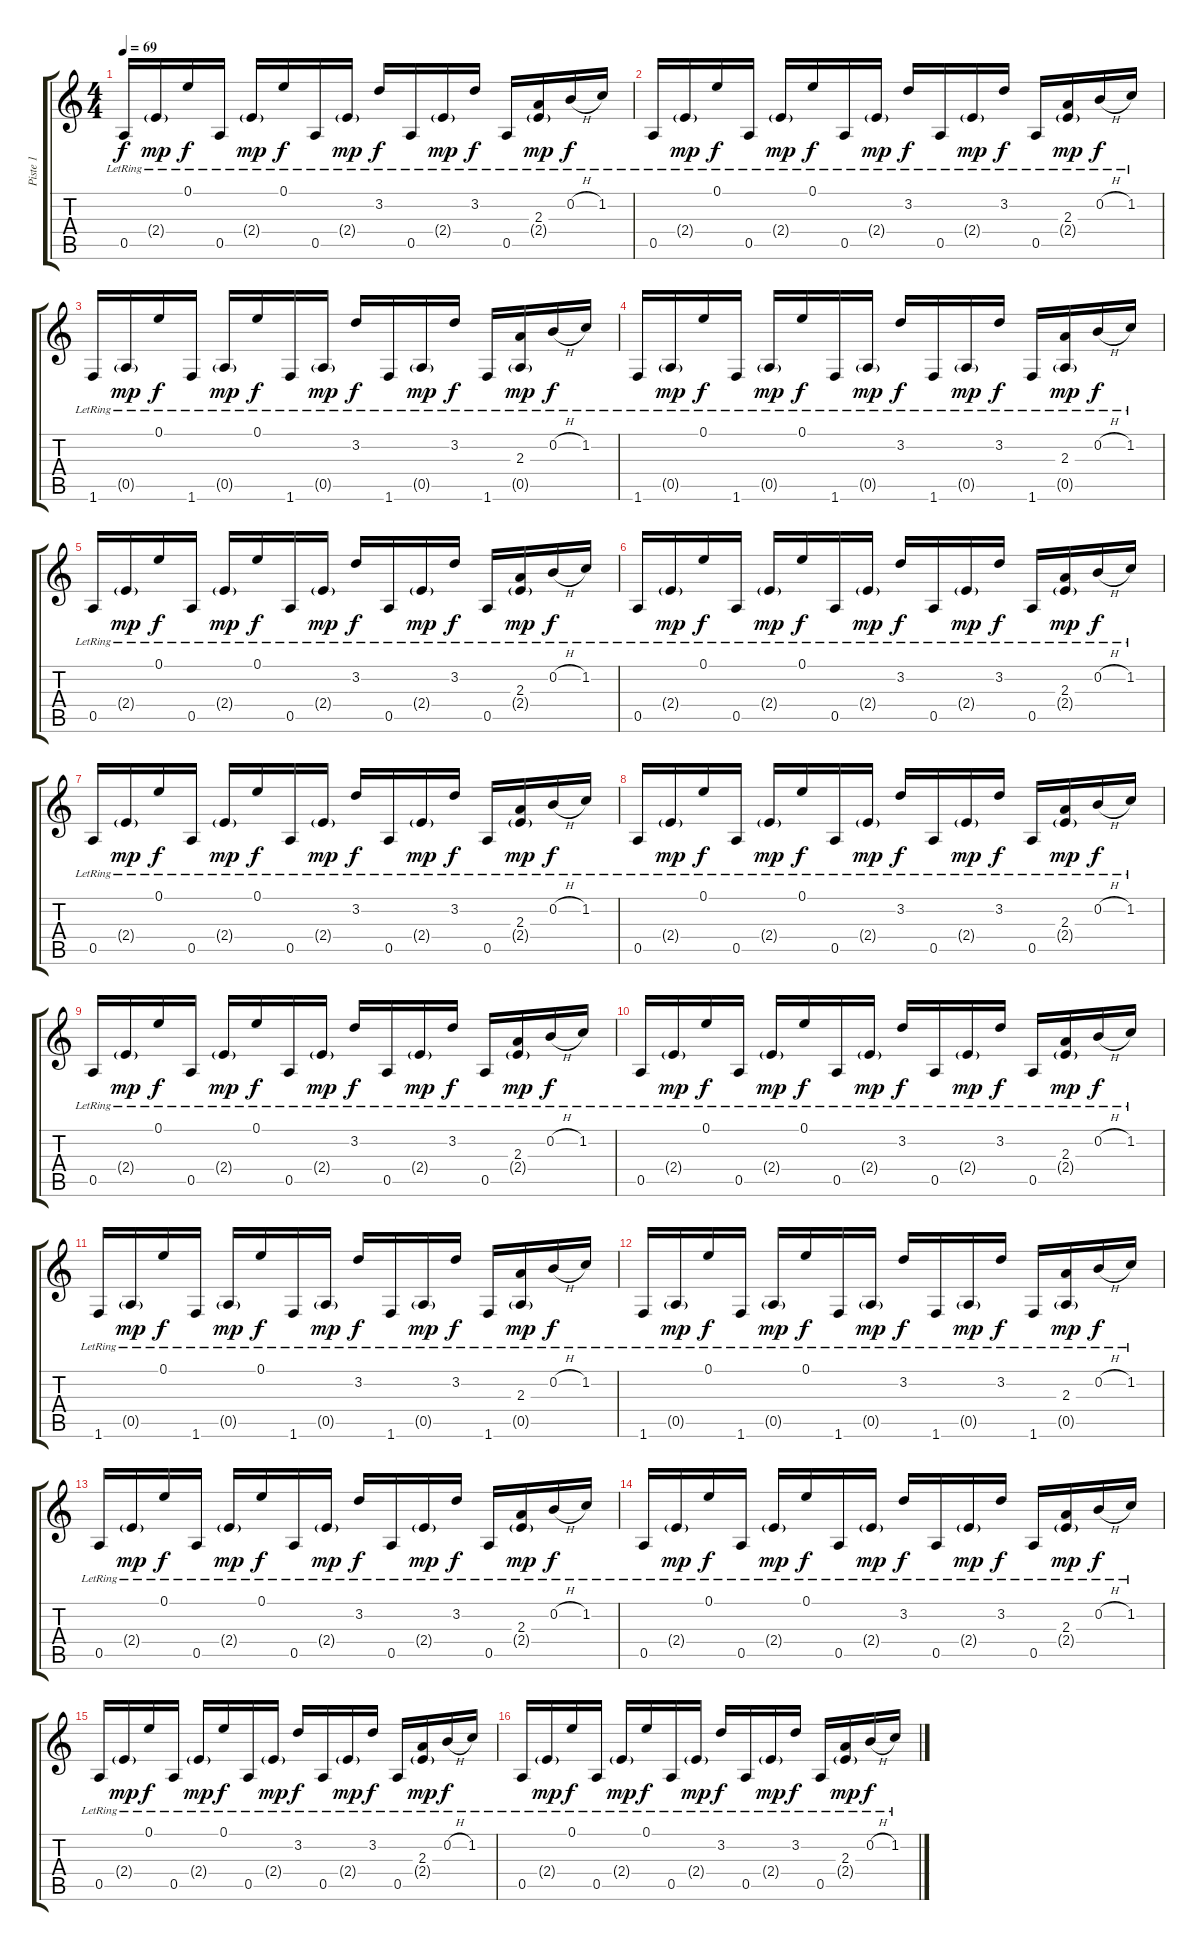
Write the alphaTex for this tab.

\track ("Piste 1" "Piste 1") {instrument electricguitarjazz}
\staff {score tabs}
\tuning (E4 B3 G3 D3 A2 E2) {hide}
\ts (4 4)
\tempo 69
\clef g2
\ks c
0.5{lr}.16{dy f} 2.4{g lr}.16{dy mp} 0.1{lr}.16{dy f} 0.5{lr}.16 2.4{g lr}.16{dy mp} 0.1{lr}.16{dy f} 0.5{lr}.16 2.4{g lr}.16{dy mp} 3.2{lr}.16{dy f} 0.5{lr}.16 2.4{g lr}.16{dy mp} 3.2{lr}.16{dy f} 0.5{lr}.16 (2.3{lr} 2.4{g lr}).16{dy mp} 0.2{h lr}.16{dy f} 1.2{lr}.16 |
0.5{lr}.16 2.4{g lr}.16{dy mp} 0.1{lr}.16{dy f} 0.5{lr}.16 2.4{g lr}.16{dy mp} 0.1{lr}.16{dy f} 0.5{lr}.16 2.4{g lr}.16{dy mp} 3.2{lr}.16{dy f} 0.5{lr}.16 2.4{g lr}.16{dy mp} 3.2{lr}.16{dy f} 0.5{lr}.16 (2.3{lr} 2.4{g lr}).16{dy mp} 0.2{h lr}.16{dy f} 1.2{lr}.16 |
1.6{lr}.16 0.5{g lr}.16{dy mp} 0.1{lr}.16{dy f} 1.6{lr}.16 0.5{g lr}.16{dy mp} 0.1{lr}.16{dy f} 1.6{lr}.16 0.5{g lr}.16{dy mp} 3.2{lr}.16{dy f} 1.6{lr}.16 0.5{g lr}.16{dy mp} 3.2{lr}.16{dy f} 1.6{lr}.16 (2.3{lr} 0.5{g lr}).16{dy mp} 0.2{h lr}.16{dy f} 1.2{lr}.16 |
1.6{lr}.16 0.5{g lr}.16{dy mp} 0.1{lr}.16{dy f} 1.6{lr}.16 0.5{g lr}.16{dy mp} 0.1{lr}.16{dy f} 1.6{lr}.16 0.5{g lr}.16{dy mp} 3.2{lr}.16{dy f} 1.6{lr}.16 0.5{g lr}.16{dy mp} 3.2{lr}.16{dy f} 1.6{lr}.16 (2.3{lr} 0.5{g lr}).16{dy mp} 0.2{h lr}.16{dy f} 1.2{lr}.16 |
0.5{lr}.16 2.4{g lr}.16{dy mp} 0.1{lr}.16{dy f} 0.5{lr}.16 2.4{g lr}.16{dy mp} 0.1{lr}.16{dy f} 0.5{lr}.16 2.4{g lr}.16{dy mp} 3.2{lr}.16{dy f} 0.5{lr}.16 2.4{g lr}.16{dy mp} 3.2{lr}.16{dy f} 0.5{lr}.16 (2.3{lr} 2.4{g lr}).16{dy mp} 0.2{h lr}.16{dy f} 1.2{lr}.16 |
0.5{lr}.16 2.4{g lr}.16{dy mp} 0.1{lr}.16{dy f} 0.5{lr}.16 2.4{g lr}.16{dy mp} 0.1{lr}.16{dy f} 0.5{lr}.16 2.4{g lr}.16{dy mp} 3.2{lr}.16{dy f} 0.5{lr}.16 2.4{g lr}.16{dy mp} 3.2{lr}.16{dy f} 0.5{lr}.16 (2.3{lr} 2.4{g lr}).16{dy mp} 0.2{h lr}.16{dy f} 1.2{lr}.16 |
0.5{lr}.16 2.4{g lr}.16{dy mp} 0.1{lr}.16{dy f} 0.5{lr}.16 2.4{g lr}.16{dy mp} 0.1{lr}.16{dy f} 0.5{lr}.16 2.4{g lr}.16{dy mp} 3.2{lr}.16{dy f} 0.5{lr}.16 2.4{g lr}.16{dy mp} 3.2{lr}.16{dy f} 0.5{lr}.16 (2.3{lr} 2.4{g lr}).16{dy mp} 0.2{h lr}.16{dy f} 1.2{lr}.16 |
0.5{lr}.16 2.4{g lr}.16{dy mp} 0.1{lr}.16{dy f} 0.5{lr}.16 2.4{g lr}.16{dy mp} 0.1{lr}.16{dy f} 0.5{lr}.16 2.4{g lr}.16{dy mp} 3.2{lr}.16{dy f} 0.5{lr}.16 2.4{g lr}.16{dy mp} 3.2{lr}.16{dy f} 0.5{lr}.16 (2.3{lr} 2.4{g lr}).16{dy mp} 0.2{h lr}.16{dy f} 1.2{lr}.16 |
0.5{lr}.16 2.4{g lr}.16{dy mp} 0.1{lr}.16{dy f} 0.5{lr}.16 2.4{g lr}.16{dy mp} 0.1{lr}.16{dy f} 0.5{lr}.16 2.4{g lr}.16{dy mp} 3.2{lr}.16{dy f} 0.5{lr}.16 2.4{g lr}.16{dy mp} 3.2{lr}.16{dy f} 0.5{lr}.16 (2.3{lr} 2.4{g lr}).16{dy mp} 0.2{h lr}.16{dy f} 1.2{lr}.16 |
0.5{lr}.16 2.4{g lr}.16{dy mp} 0.1{lr}.16{dy f} 0.5{lr}.16 2.4{g lr}.16{dy mp} 0.1{lr}.16{dy f} 0.5{lr}.16 2.4{g lr}.16{dy mp} 3.2{lr}.16{dy f} 0.5{lr}.16 2.4{g lr}.16{dy mp} 3.2{lr}.16{dy f} 0.5{lr}.16 (2.3{lr} 2.4{g lr}).16{dy mp} 0.2{h lr}.16{dy f} 1.2{lr}.16 |
1.6{lr}.16 0.5{g lr}.16{dy mp} 0.1{lr}.16{dy f} 1.6{lr}.16 0.5{g lr}.16{dy mp} 0.1{lr}.16{dy f} 1.6{lr}.16 0.5{g lr}.16{dy mp} 3.2{lr}.16{dy f} 1.6{lr}.16 0.5{g lr}.16{dy mp} 3.2{lr}.16{dy f} 1.6{lr}.16 (2.3{lr} 0.5{g lr}).16{dy mp} 0.2{h lr}.16{dy f} 1.2{lr}.16 |
1.6{lr}.16 0.5{g lr}.16{dy mp} 0.1{lr}.16{dy f} 1.6{lr}.16 0.5{g lr}.16{dy mp} 0.1{lr}.16{dy f} 1.6{lr}.16 0.5{g lr}.16{dy mp} 3.2{lr}.16{dy f} 1.6{lr}.16 0.5{g lr}.16{dy mp} 3.2{lr}.16{dy f} 1.6{lr}.16 (2.3{lr} 0.5{g lr}).16{dy mp} 0.2{h lr}.16{dy f} 1.2{lr}.16 |
0.5{lr}.16 2.4{g lr}.16{dy mp} 0.1{lr}.16{dy f} 0.5{lr}.16 2.4{g lr}.16{dy mp} 0.1{lr}.16{dy f} 0.5{lr}.16 2.4{g lr}.16{dy mp} 3.2{lr}.16{dy f} 0.5{lr}.16 2.4{g lr}.16{dy mp} 3.2{lr}.16{dy f} 0.5{lr}.16 (2.3{lr} 2.4{g lr}).16{dy mp} 0.2{h lr}.16{dy f} 1.2{lr}.16 |
0.5{lr}.16 2.4{g lr}.16{dy mp} 0.1{lr}.16{dy f} 0.5{lr}.16 2.4{g lr}.16{dy mp} 0.1{lr}.16{dy f} 0.5{lr}.16 2.4{g lr}.16{dy mp} 3.2{lr}.16{dy f} 0.5{lr}.16 2.4{g lr}.16{dy mp} 3.2{lr}.16{dy f} 0.5{lr}.16 (2.3{lr} 2.4{g lr}).16{dy mp} 0.2{h lr}.16{dy f} 1.2{lr}.16 |
0.5{lr}.16 2.4{g lr}.16{dy mp} 0.1{lr}.16{dy f} 0.5{lr}.16 2.4{g lr}.16{dy mp} 0.1{lr}.16{dy f} 0.5{lr}.16 2.4{g lr}.16{dy mp} 3.2{lr}.16{dy f} 0.5{lr}.16 2.4{g lr}.16{dy mp} 3.2{lr}.16{dy f} 0.5{lr}.16 (2.3{lr} 2.4{g lr}).16{dy mp} 0.2{h lr}.16{dy f} 1.2{lr}.16 |
0.5{lr}.16 2.4{g lr}.16{dy mp} 0.1{lr}.16{dy f} 0.5{lr}.16 2.4{g lr}.16{dy mp} 0.1{lr}.16{dy f} 0.5{lr}.16 2.4{g lr}.16{dy mp} 3.2{lr}.16{dy f} 0.5{lr}.16 2.4{g lr}.16{dy mp} 3.2{lr}.16{dy f} 0.5{lr}.16 (2.3{lr} 2.4{g lr}).16{dy mp} 0.2{h lr}.16{dy f} 1.2{lr}.16
